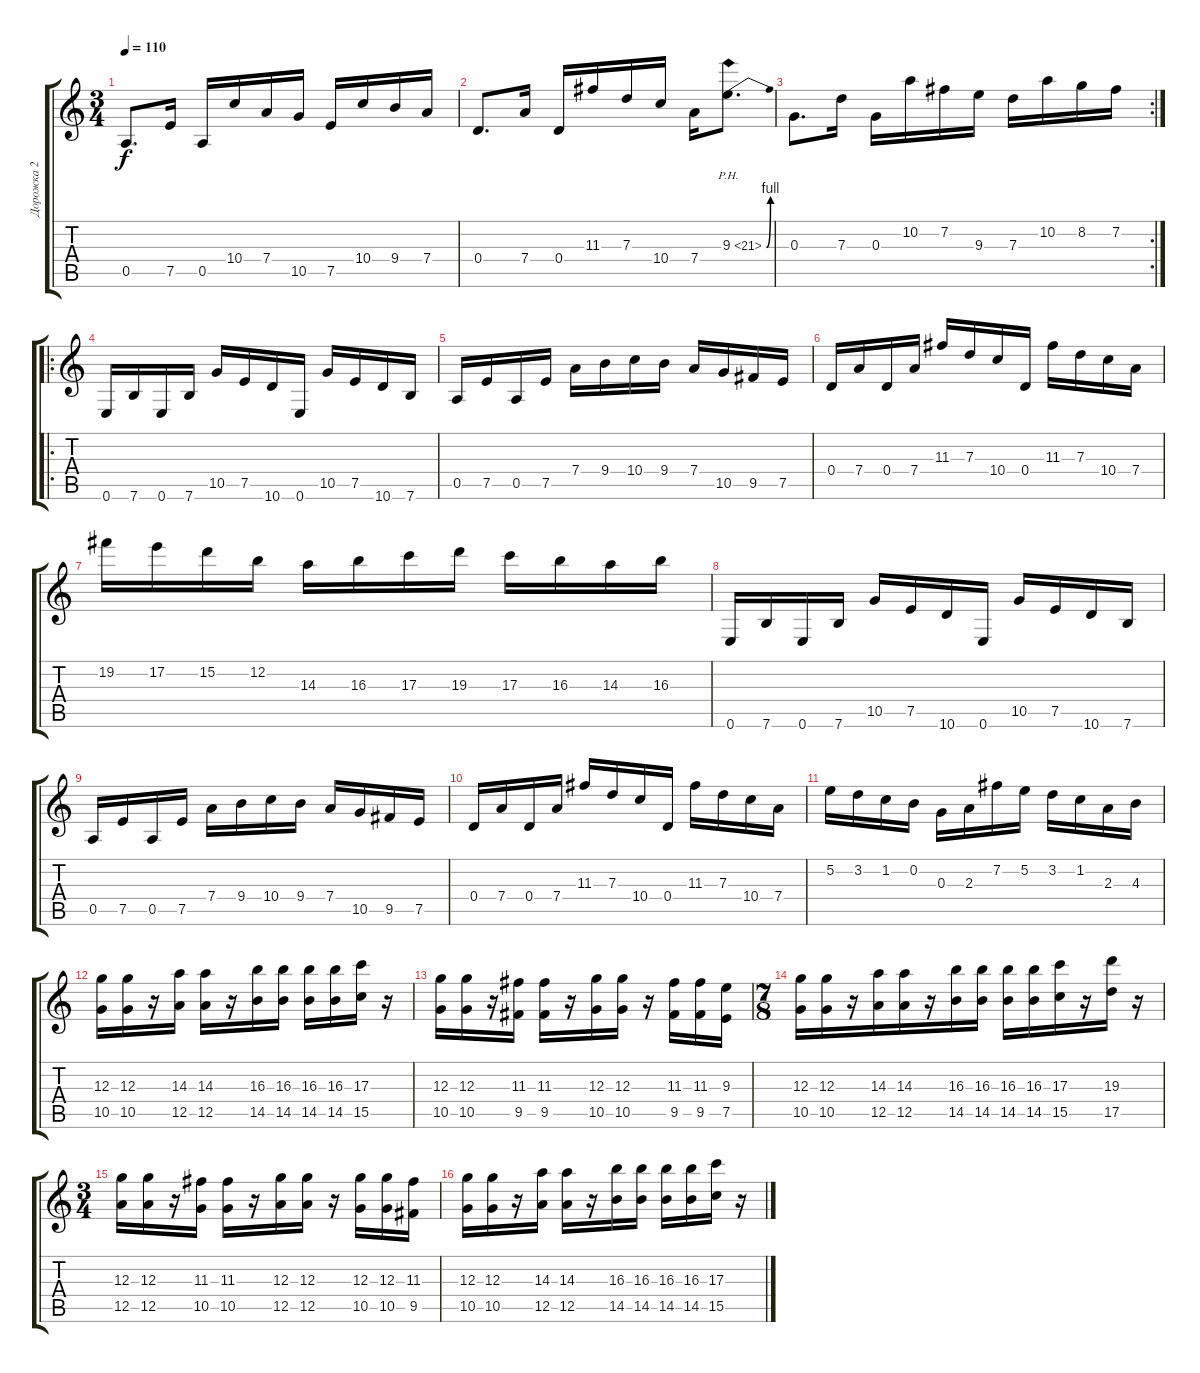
\track ("Дорожка 2" "Дорожка 2") {instrument distortionguitar}
\staff {score tabs}
\tuning (E4 B3 G3 D3 A2 E2) {hide}
\ts (3 4)
\tempo 110
\clef g2
\ks c
0.5.8{d dy f} 7.5.16 0.5.16 10.4.16 7.4.16 10.5.16 7.5.16 10.4.16 9.4.16 7.4.16 |
0.4.8{d} 7.4.16 0.4.16 11.3.16 7.3.16 10.4.16 7.4.16 9.3{be (bend 0 0 60 4) ph 12}.8{d} |
\rc 2
0.3.8{d} 7.3.16 0.3.16 10.2.16 7.2.16 9.3.16 7.3.16 10.2.16 8.2.16 7.2.16 |
\ro
0.6.16 7.6.16 0.6.16 7.6.16 10.5.16 7.5.16 10.6.16 0.6.16 10.5.16 7.5.16 10.6.16 7.6.16 |
0.5.16 7.5.16 0.5.16 7.5.16 7.4.16 9.4.16 10.4.16 9.4.16 7.4.16 10.5.16 9.5.16 7.5.16 |
0.4.16 7.4.16 0.4.16 7.4.16 11.3.16 7.3.16 10.4.16 0.4.16 11.3.16 7.3.16 10.4.16 7.4.16 |
19.2.16 17.2.16 15.2.16 12.2.16 14.3.16 16.3.16 17.3.16 19.3.16 17.3.16 16.3.16 14.3.16 16.3.16 |
0.6.16 7.6.16 0.6.16 7.6.16 10.5.16 7.5.16 10.6.16 0.6.16 10.5.16 7.5.16 10.6.16 7.6.16 |
0.5.16 7.5.16 0.5.16 7.5.16 7.4.16 9.4.16 10.4.16 9.4.16 7.4.16 10.5.16 9.5.16 7.5.16 |
0.4.16 7.4.16 0.4.16 7.4.16 11.3.16 7.3.16 10.4.16 0.4.16 11.3.16 7.3.16 10.4.16 7.4.16 |
5.2.16 3.2.16 1.2.16 0.2.16 0.3.16 2.3.16 7.2.16 5.2.16 3.2.16 1.2.16 2.3.16 4.3.16 |
(12.3 10.5).16 (12.3 10.5).16 r.16 (14.3 12.5).16 (14.3 12.5).16 r.16 (16.3 14.5).16 (16.3 14.5).16 (16.3 14.5).16 (16.3 14.5).16 (17.3 15.5).16 r.16 |
(12.3 10.5).16 (12.3 10.5).16 r.16 (11.3 9.5).16 (11.3 9.5).16 r.16 (12.3 10.5).16 (12.3 10.5).16 r.16 (11.3 9.5).16 (11.3 9.5).16 (9.3 7.5).16 |
\ts (7 8)
(12.3 10.5).16 (12.3 10.5).16 r.16 (14.3 12.5).16 (14.3 12.5).16 r.16 (16.3 14.5).16 (16.3 14.5).16 (16.3 14.5).16 (16.3 14.5).16 (17.3 15.5).16 r.16 (19.3 17.5).16 r.16 |
\ts (3 4)
(12.3 12.5).16 (12.3 12.5).16 r.16 (11.3 10.5).16 (11.3 10.5).16 r.16 (12.3 12.5).16 (12.3 12.5).16 r.16 (12.3 10.5).16 (12.3 10.5).16 (11.3 9.5).16 |
(12.3 10.5).16 (12.3 10.5).16 r.16 (14.3 12.5).16 (14.3 12.5).16 r.16 (16.3 14.5).16 (16.3 14.5).16 (16.3 14.5).16 (16.3 14.5).16 (17.3 15.5).16 r.16
